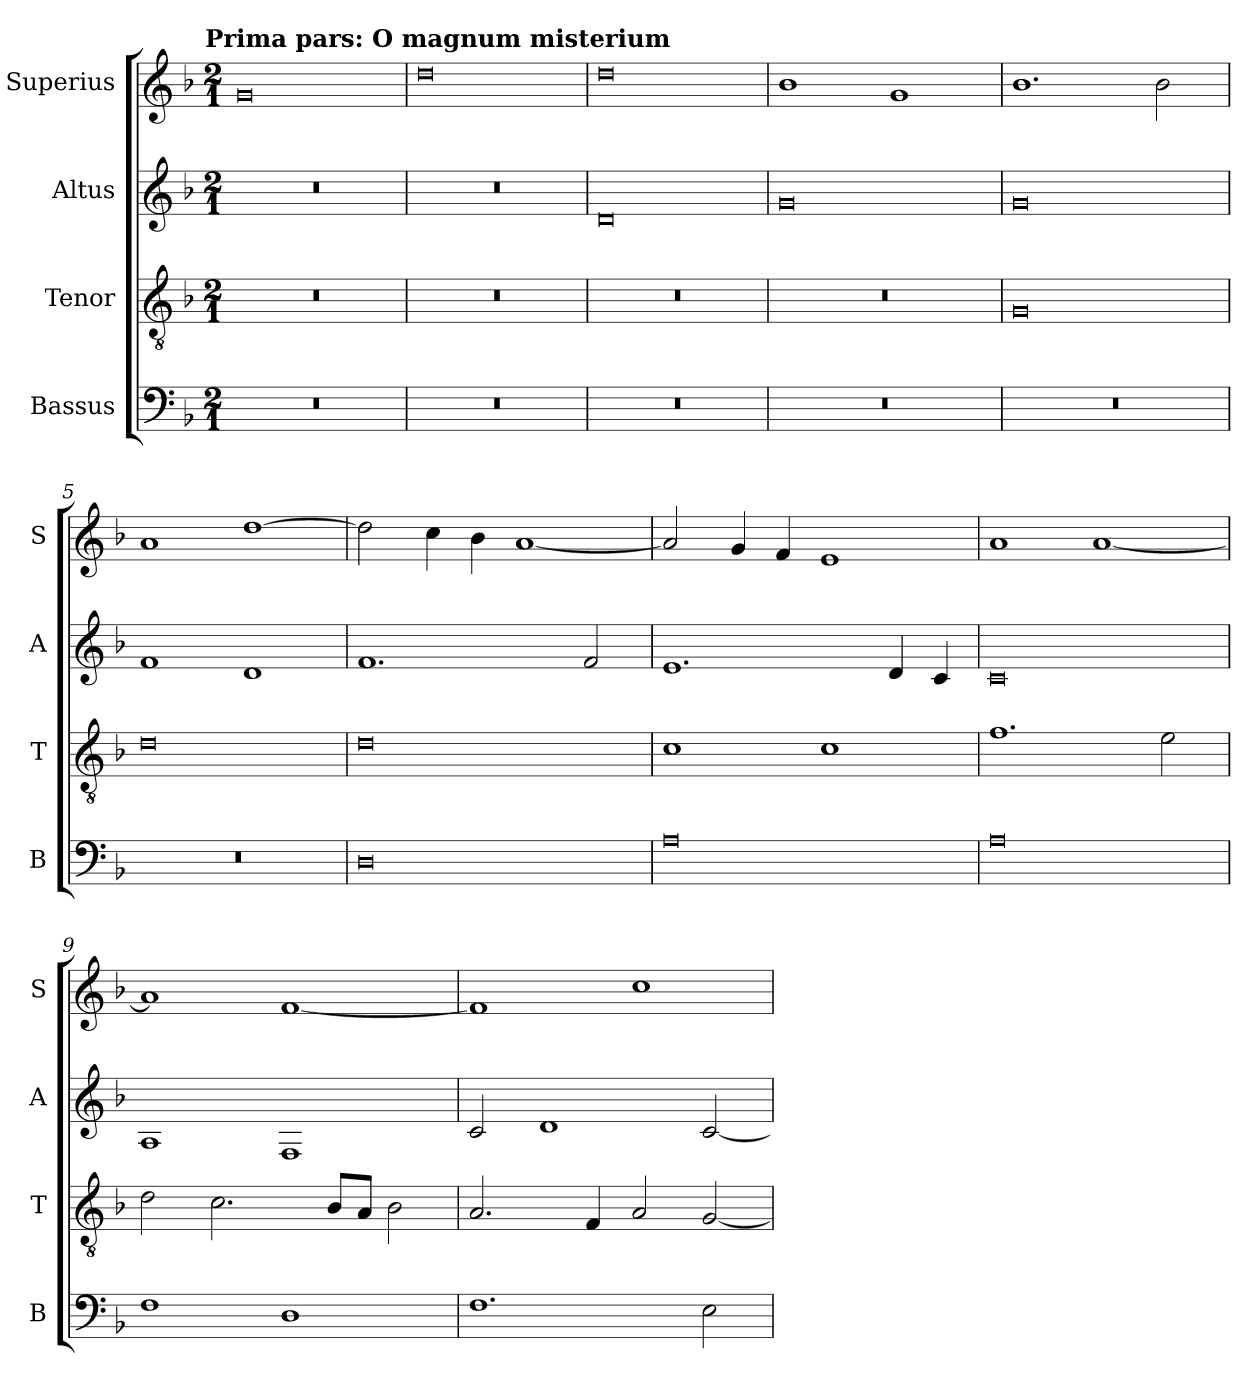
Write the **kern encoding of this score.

**kern	**kern	**kern	**kern
*part4	*part3	*part2	*part1
*staff4	*staff3	*staff2	*staff1
*I"Bassus	*I"Tenor	*I"Altus	*I"Superius
*I'B	*I'T	*I'A	*I'S
*clefF4	*clefGv2	*clefG2	*clefG2
*k[b-]	*k[b-]	*k[b-]	*k[b-]
*F:	*F:	*F:	*F:
!!LO:TX:omd:t=Prima pars&colon; O magnum misterium
*M2/1	*M2/1	*M2/1	*M2/1
=	=	=	=
0r	0r	0r	0g
=1	=1	=1	=1
0r	0r	0r	0dd
=2	=2	=2	=2
0r	0r	0d	0dd
=3	=3	=3	=3
0r	0r	0g	1b-
.	.	.	1g
=4	=4	=4	=4
0r	0G	0g	1.b-
.	.	.	2b-
=5	=5	=5	=5
0r	0d	1f	1a
.	.	1d	[1dd
=6	=6	=6	=6
0D	0d	1.f	2dd]
.	.	.	4cc
.	.	.	4b-
.	.	.	[1a
.	.	2f	.
=7	=7	=7	=7
0A	1c	1.e	2a]
.	.	.	4g
.	.	.	4f
.	1c	.	1e
.	.	4d	.
.	.	4c	.
=8	=8	=8	=8
0A	1.f	0c	1a
.	.	.	[1a
.	2e	.	.
=9	=9	=9	=9
1F	2d	1A	1a]
.	2.c	.	.
1D	.	1F	[1f
.	8B-L	.	.
.	8AJ	.	.
.	2B-	.	.
=10	=10	=10	=10
1.F	2.A	2c	1f]
.	.	1d	.
.	4F	.	.
.	2A	.	1cc
2E	[2G	[2c	.
=	=	=	=
*-	*-	*-	*-
